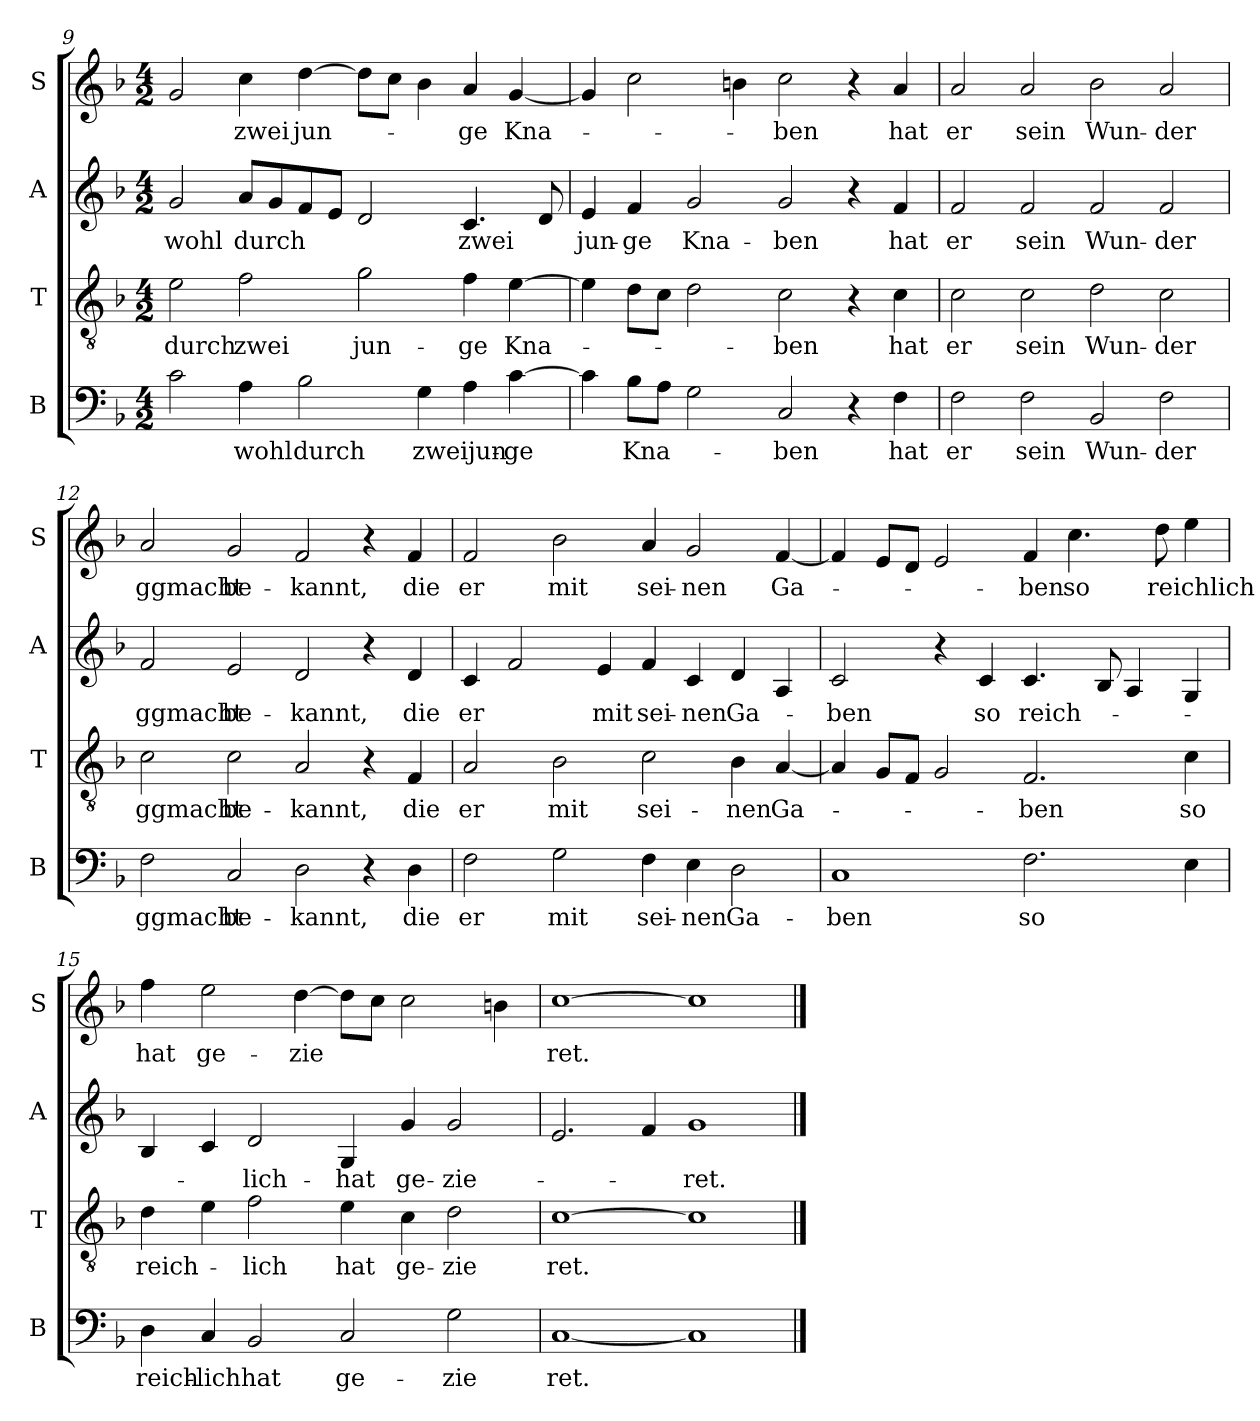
**kern	**text	**kern	**text	**kern	**text	**kern	**text
*part4	*part4	*part3	*part3	*part2	*part2	*part1	*part1
*staff4	*staff4	*staff3	*staff3	*staff2	*staff2	*staff1	*staff1
*I"B	*	*I"T	*	*I"A	*	*I"S	*
*I'B	*	*I'T	*	*I'A	*	*I'S	*
!!LO:PB:g=z
*clefF4	*	*clefGv2	*	*clefG2	*	*clefG2	*
*k[b-]	*	*k[b-]	*	*k[b-]	*	*k[b-]	*
*F:	*	*F:	*	*F:	*	*F:	*
*M4/2	*	*M4/2	*	*M4/2	*	*M4/2	*
=9	=9	=9	=9	=9	=9	=9	=9
!	!	!	!LO:LY:b	!	!LO:LY:b	!	!
2c\	.	2e\	durch	2g/	wohl	2g/	.
!	!LO:LY:b	!	!LO:LY:b	!	!LO:LY:b	!	!LO:LY:b
4A\	wohl	2f\	zwei	8a/L	durch	4cc\	zwei
.	.	.	.	8g/	.	.	.
!	!LO:LY:b	!	!	!	!	!	!LO:LY:b
2B-\	durch	.	.	8f/	.	[>4dd\	jun-
.	.	.	.	8e/J	.	.	.
!	!	!	!LO:LY:b	!	!	!	!
.	.	2g\	jun-	2d/	.	8dd\L]	.
.	.	.	.	.	.	8cc\J	.
!	!LO:LY:b	!	!	!	!	!	!
4G\	zweijun-	.	.	.	.	4b-\	.
!	!	!	!LO:LY:b	!	!LO:LY:b	!	!LO:LY:b
4A\	.	4f\	-ge	4.c/	zwei	4a/	-ge
!	!LO:LY:b	!	!LO:LY:b	!	!	!	!LO:LY:b
[>4c\	-ge	[>4e\	Kna-	.	.	[<4g/	Kna-
.	.	.	.	8d/	.	.	.
=10	=10	=10	=10	=10	=10	=10	=10
!	!	!	!	!	!LO:LY:b	!	!
4c\]	.	4e\]	.	4e/	jun-	4g/]	.
!	!LO:LY:b	!	!	!	!LO:LY:b	!	!
8B-\L	Kna-	8d\L	.	4f/	-ge	2cc\	.
8A\J	.	8c\J	.	.	.	.	.
!	!	!	!	!	!LO:LY:b	!	!
2G\	.	2d\	.	2g/	Kna-	.	.
.	.	.	.	.	.	4bn\	.
!	!LO:LY:b	!	!LO:LY:b	!	!LO:LY:b	!	!LO:LY:b
2C/	-ben	2c\	-ben	2g/	-ben	2cc\	-ben
4r	.	4r	.	4r	.	4r	.
!	!LO:LY:b	!	!LO:LY:b	!	!LO:LY:b	!	!LO:LY:b
4F\	hat	4c\	hat	4f/	hat	4a/	hat
=11	=11	=11	=11	=11	=11	=11	=11
!	!LO:LY:b	!	!LO:LY:b	!	!LO:LY:b	!	!LO:LY:b
2F\	er	2c\	er	2f/	er	2a/	er
!	!LO:LY:b	!	!LO:LY:b	!	!LO:LY:b	!	!LO:LY:b
2F\	sein	2c\	sein	2f/	sein	2a/	sein
!	!LO:LY:b	!	!LO:LY:b	!	!LO:LY:b	!	!LO:LY:b
2BB-/	Wun-	2d\	Wun-	2f/	Wun-	2b-\	Wun-
!	!LO:LY:b	!	!LO:LY:b	!	!LO:LY:b	!	!LO:LY:b
2F\	-der	2c\	-der	2f/	-der	2a/	-der
=12	=12	=12	=12	=12	=12	=12	=12
!	!LO:LY:b	!	!LO:LY:b	!	!LO:LY:b	!	!LO:LY:b
2F\	ggmacht	2c\	ggmacht	2f/	ggmacht	2a/	ggmacht
!	!LO:LY:b	!	!LO:LY:b	!	!LO:LY:b	!	!LO:LY:b
2C/	be-	2c\	be-	2e/	be-	2g/	be-
!	!LO:LY:b	!	!LO:LY:b	!	!LO:LY:b	!	!LO:LY:b
2D\	-kannt,	2A/	-kannt,	2d/	-kannt,	2f/	-kannt,
4r	.	4r	.	4r	.	4r	.
!	!LO:LY:b	!	!LO:LY:b	!	!LO:LY:b	!	!LO:LY:b
4D\	die	4F/	die	4d/	die	4f/	die
!!LO:LB:g=z
=13	=13	=13	=13	=13	=13	=13	=13
!	!LO:LY:b	!	!LO:LY:b	!	!LO:LY:b	!	!LO:LY:b
2F\	er	2A/	er	4c/	er	2f/	er
.	.	.	.	2f/	.	.	.
!	!LO:LY:b	!	!LO:LY:b	!	!	!	!LO:LY:b
2G\	mit	2B-\	mit	.	.	2b-\	mit
!	!	!	!	!	!LO:LY:b	!	!
.	.	.	.	4e/	mit	.	.
!	!LO:LY:b	!	!LO:LY:b	!	!LO:LY:b	!	!LO:LY:b
4F\	sei-	2c\	sei-	4f/	sei-	4a/	sei-
!	!LO:LY:b	!	!	!	!LO:LY:b	!	!LO:LY:b
4E\	-nen	.	.	4c/	-nen	2g/	-nen
!	!LO:LY:b	!	!LO:LY:b	!	!LO:LY:b	!	!
2D\	Ga-	4B-\	-nen	4d/	Ga-	.	.
!	!	!	!LO:LY:b	!	!	!	!LO:LY:b
.	.	[<4A/	Ga-	4A/	.	[<4f/	Ga-
=14	=14	=14	=14	=14	=14	=14	=14
!	!LO:LY:b	!	!	!	!LO:LY:b	!	!
1C	-ben	4A/]	.	2c/	-ben	4f/]	.
.	.	8G/L	.	.	.	8e/L	.
.	.	8F/J	.	.	.	8d/J	.
.	.	2G/	.	4r	.	2e/	.
!	!	!	!	!	!LO:LY:b	!	!
.	.	.	.	4c/	so	.	.
!	!LO:LY:b	!	!LO:LY:b	!	!LO:LY:b	!	!LO:LY:b
2.F\	so	2.F/	-ben	4.c/	reich-	4f/	-ben
!	!	!	!	!	!	!	!LO:LY:b
.	.	.	.	.	.	4.cc\	so
.	.	.	.	8B-/	.	.	.
.	.	.	.	4A/	.	.	.
!	!	!	!	!	!	!	!LO:LY:b
.	.	.	.	.	.	8dd\	reichlich
!	!	!	!LO:LY:b	!	!	!	!
4E\	.	4c\	so	4G/	.	4ee\	.
=15	=15	=15	=15	=15	=15	=15	=15
!	!LO:LY:b	!	!LO:LY:b	!	!	!	!LO:LY:b
4D\	reich-	4d\	reich-	4B-/	.	4ff\	hat
!	!LO:LY:b	!	!	!	!	!	!LO:LY:b
4C/	-lichhat	4e\	.	4c/	.	2ee\	ge-
!	!	!	!LO:LY:b	!	!LO:LY:b	!	!
2BB-/	.	2f\	-lich	2d/	-lich-	.	.
!	!	!	!	!	!	!	!LO:LY:b
.	.	.	.	.	.	[>4dd\	-zie
!	!LO:LY:b	!	!LO:LY:b	!	!LO:LY:b	!	!
2C/	ge-	4e\	hat	4G/	-hat	8dd\L]	.
.	.	.	.	.	.	8cc\J	.
!	!	!	!LO:LY:b	!	!LO:LY:b	!	!
.	.	4c\	ge-	4g/	ge-	2cc\	.
!	!LO:LY:b	!	!LO:LY:b	!	!LO:LY:b	!	!
2G\	-zie	2d\	-zie	2g/	-zie-	.	.
.	.	.	.	.	.	4bn\	.
=16	=16	=16	=16	=16	=16	=16	=16
!	!LO:LY:b	!	!LO:LY:b	!	!	!	!LO:LY:b
[<1C	ret.	[>1c	ret.	2.e/	.	[>1cc	ret.
.	.	.	.	4f/	.	.	.
!	!	!	!	!	!LO:LY:b	!	!
1C]	.	1c]	.	1g	-ret.	1cc]	.
==	==	==	==	==	==	==	==
*-	*-	*-	*-	*-	*-	*-	*-
